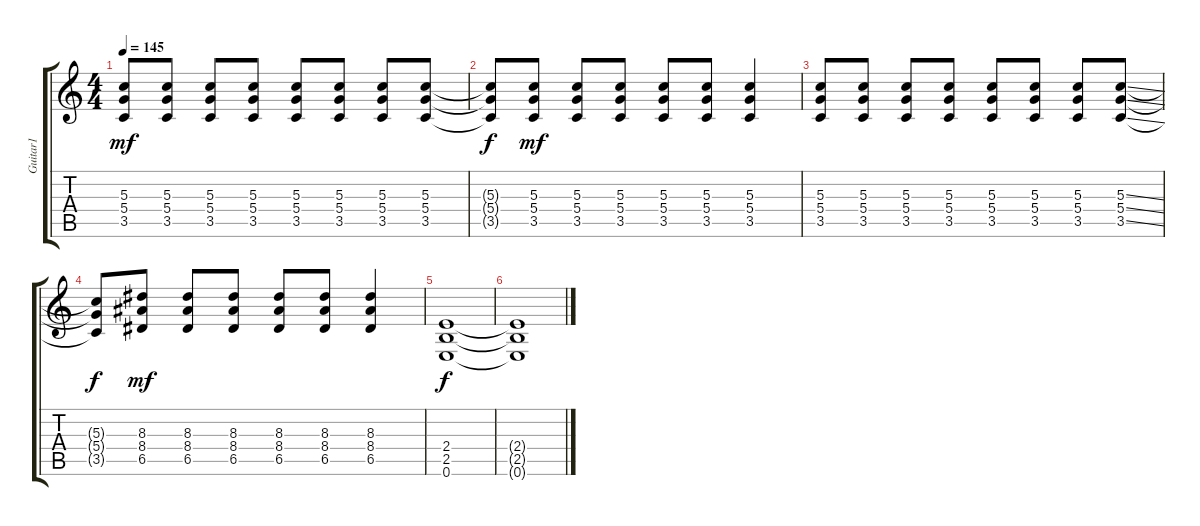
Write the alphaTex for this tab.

\track ("Guitar1" "Guitar1") {instrument distortionguitar}
\staff {score tabs}
\tuning (E4 B3 G3 D3 A2 E2) {hide}
\ts (4 4)
\tempo 145
\clef g2
\ks c
(5.3 5.4 3.5).8{dy mf} (5.3 5.4 3.5).8 (5.3 5.4 3.5).8 (5.3 5.4 3.5).8 (5.3 5.4 3.5).8 (5.3 5.4 3.5).8 (5.3 5.4 3.5).8 (5.3 5.4 3.5).8 |
(5.3{t} 5.4{t} 3.5{t}).8{dy f} (5.3 5.4 3.5).8{dy mf} (5.3 5.4 3.5).8 (5.3 5.4 3.5).8 (5.3 5.4 3.5).8 (5.3 5.4 3.5).8 (5.3 5.4 3.5).4 |
(5.3 5.4 3.5).8 (5.3 5.4 3.5).8 (5.3 5.4 3.5).8 (5.3 5.4 3.5).8 (5.3 5.4 3.5).8 (5.3 5.4 3.5).8 (5.3 5.4 3.5).8 (5.3{ss} 5.4{ss} 3.5{ss}).8 |
(5.3{t} 5.4{t} 3.5{t}).8{dy f} (8.3 8.4 6.5).8{dy mf} (8.3 8.4 6.5).8 (8.3 8.4 6.5).8 (8.3 8.4 6.5).8 (8.3 8.4 6.5).8 (8.3 8.4 6.5).4 |
(2.4 2.5 0.6).1{dy f} |
(2.4{t} 2.5{t} 0.6{t}).1
